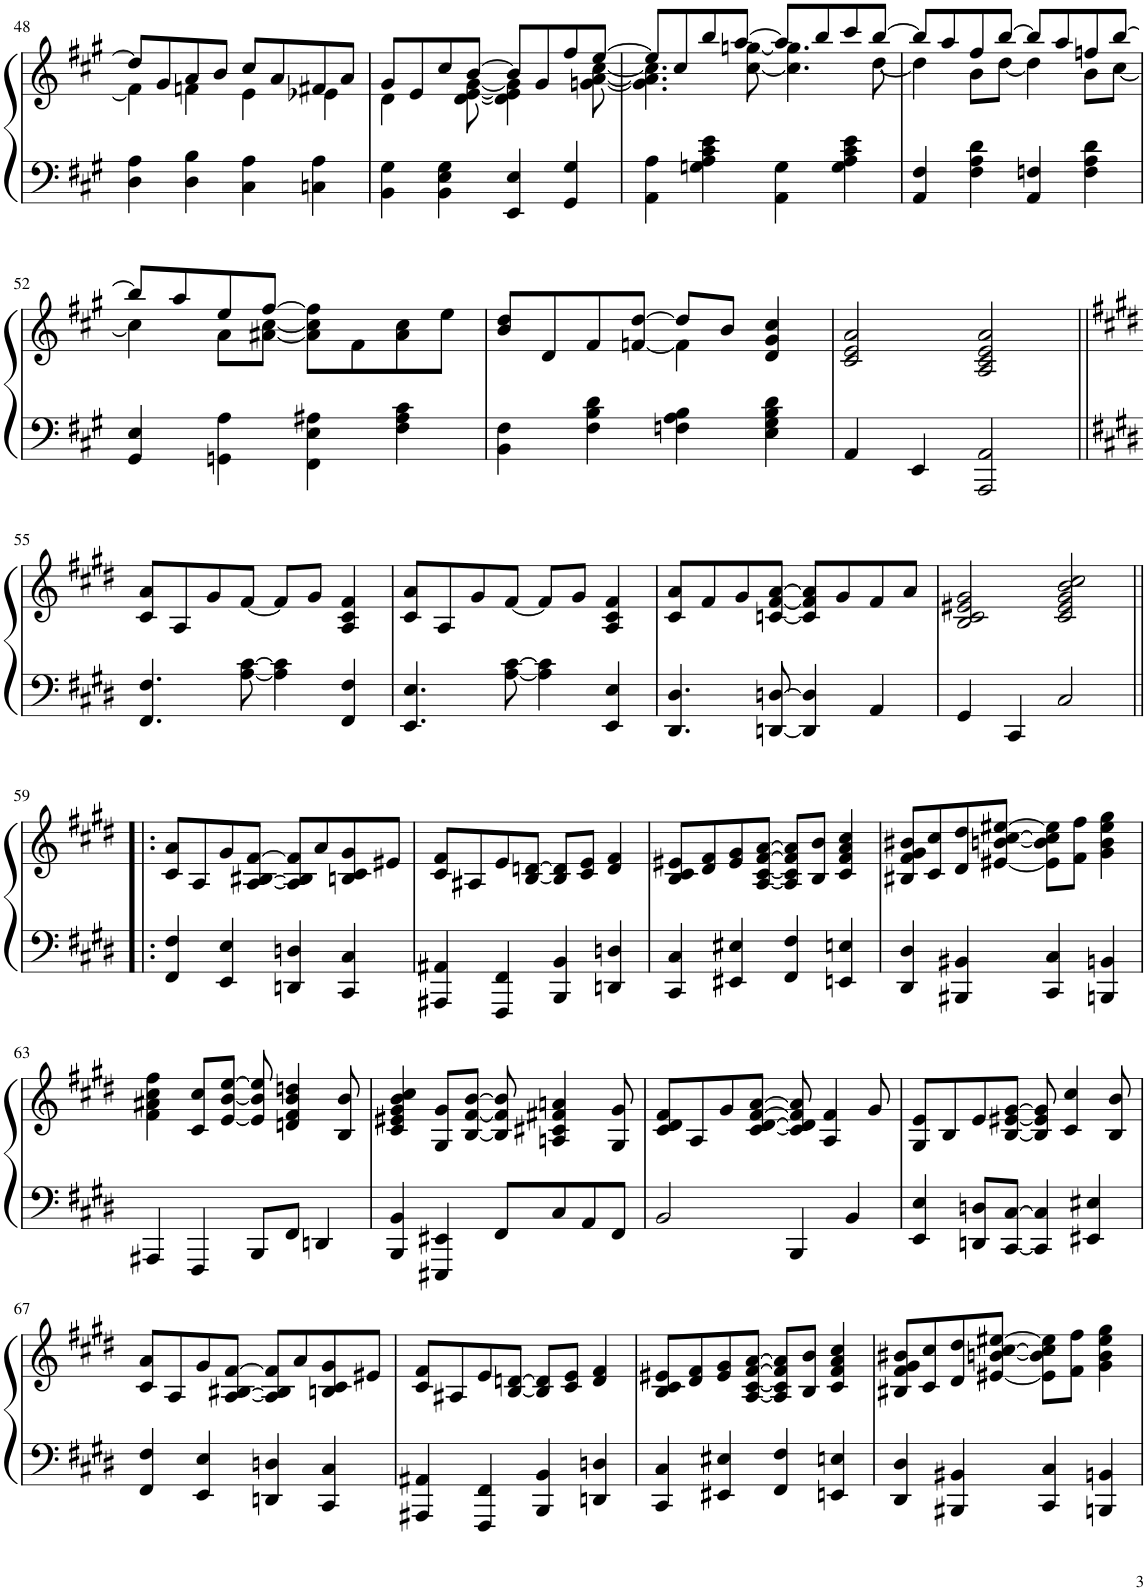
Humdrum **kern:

**kern	**kern
*part1	*part1
*staff2	*staff1
*I"Piano	*
*I'Pno.	*
!!LO:PB:g=z
*clefF4	*clefG2
*k[f#c#g#]	*k[f#c#g#]
*A:	*A:
*M4/4	*M4/4
*met(c)	*met(c)
=48	=48
*	*^
4D\ 4A\	8dd/L]	4f#\]
.	8g#/	.
4D\ 4B\	8a/	4fn\
.	8b/J	.
4C#\ 4A\	8cc#/L	4e\
.	8a/	.
4Cn\ 4A\	8f#X/	4e-X\
.	8a/J	.
=49	=49	=49
4BB\ 4G#\	8g#/L	4d\
.	8e/	.
4BB\ 4E\ 4G#\	8cc#/	8ryy
.	[8b/J	[8d\ [8e\ [8g#\
4EE/ 4E/	8b/L]	4d\] 4e\] 4g#\]
.	8g#/	.
4GG#/ 4G#/	8ff#/	8ryy
.	[8ee/J	[8gn\ [8a\ [8cc#\
=50	=50	=50
4AA\ 4A\	8ee/L]	4.g\] 4.a\] 4.cc#\]
.	8cc#/	.
4Gn\ 4A\ 4c#\ 4e\	8bb/	.
.	[8aa/J	[8cc#\ [8ggn\
4AA\ 4G\	8aa/L]	4.cc#\] 4.gg\]
.	8bb/	.
4G\ 4A\ 4c#\ 4e\	8ccc#/	.
.	[8bb/J	[8dd\
=51	=51	=51
4AA/ 4F#/	8bb/L]	4dd\]
.	8aa/	.
4F#\ 4A\ 4d\	8ff#/	8b\L
.	[8bb/J	[8dd\J
4AA/ 4Fn/	8bb/L]	4dd\]
.	8aa/	.
4F\ 4A\ 4d\	8ffn/	8b\L
.	[8bb/J	[8cc#\J
!!LO:LB:g=z	!!
=52	=52	=52
4GG#/ 4E/	8bb/L]	4cc#\]
.	8aa/	.
4GGn\ 4A\	8ee/	8a\L
.	[8ff#/J	[8a#X\ [8cc#\J
4FF#\ 4E\ 4A#X\	8a#\] 8cc#\] 8ff#\]L	2ryy
.	8f#\	.
4F#\ 4A#\ 4c#\	8a#\ 8cc#\	.
.	8ee\J	.
=53	=53	=53
4BB\ 4F#\	8b/ 8dd/L	2ryy
.	8d/	.
4F#\ 4B\ 4d\	8f#/	.
.	[8fn/ [8dd/J	.
4Fn\ 4A\ 4B\	8dd/L]	4f\]
.	8b/J	.
4E\ 4G#\ 4B\ 4d\	4d/ 4g#/ 4cc#/	4ryy
*	*v	*v
=54	=54
4AA/	2c#/ 2e/ 2a/
4EE/	.
2AAA/ 2AA/	2A/ 2c#/ 2e/ 2a/
!!LO:LB:g=z
=55||	=55||
*k[f#c#g#d#]	*k[f#c#g#d#]
*c#:	*c#:
4.FF#/ 4.F#/	8c#/ 8a/L
.	8A/
.	8g#/
[8A\ [8c#\	[8f#/J
4A\] 4c#\]	8f#/L]
.	8g#/J
4FF#/ 4F#/	4A/ 4c#/ 4f#/
=56	=56
4.EE/ 4.E/	8c#/ 8a/L
.	8A/
.	8g#/
[8A\ [8c#\	[8f#/J
4A\] 4c#\]	8f#/L]
.	8g#/J
4EE/ 4E/	4A/ 4c#/ 4f#/
=57	=57
4.DD#/ 4.D#/	8c#/ 8a/L
.	8f#/
.	8g#/
[8DDn/ [8Dn/	[8cn/ [8f#/ [8a/J
4DD/] 4D/]	8c/] 8f#/] 8a/]L
.	8g#/
4AA/	8f#/
.	8a/J
=58	=58
4GG#/	2B/ 2c#/ 2e#X/ 2g#/
4CC#/	.
2C#/	2c#/ 2e#/ 2g#/ 2b/ 2cc#/
!!LO:LB:g=z
=59!|:	=59!|:
4FF#/ 4F#/	8c#/ 8a/L
.	8A/
4EE/ 4E/	8g#/
.	[8A/ [8B#X/ [8f#/J
4DDn/ 4Dn/	8A/] 8B#/] 8f#/]L
.	8a/
4CC#/ 4C#/	8Bn/ 8c#/ 8g#/
.	8e#X/J
=60	=60
4AAA#X/ 4AA#X/	8c#/ 8f#/L
.	8A#X/
4FFF#/ 4FF#/	8e/
.	[8B/ [8dn/J
4BBB/ 4BB/	8B/] 8d/]L
.	8c#/ 8e/J
4DDn/ 4Dn/	4d/ 4f#/
=61	=61
4CC#/ 4C#/	8B/ 8c#/ 8e#X/L
.	8d#/ 8f#/
4EE#X/ 4E#X/	8e#/ 8g#/
.	[8A/ [8c#/ [8f#/ [8a/J
4FF#/ 4F#/	8A/] 8c#/] 8f#/] 8a/]L
.	8B/ 8b/J
4EEn/ 4En/	4c#/ 4f#/ 4a/ 4cc#/
=62	=62
4DD#/ 4D#/	8B#X/ 8f#/ 8g#/ 8b#X/L
.	8c#/ 8cc#/
4BBB#X/ 4BB#X/	8d#/ 8dd#/
.	[8e#X/ [8bn/ [8cc#/ [8ee#X/J
4CC#/ 4C#/	8e#\] 8b\] 8cc#\] 8ee#\]L
.	8f#\ 8ff#\J
4BBBn/ 4BBn/	4g#\ 4b\ 4ee#\ 4gg#\
!!LO:LB:g=z
=63	=63
4AAA#X/	4f#\ 4a#X\ 4cc#\ 4ff#\
4FFF#/	8c#/ 8cc#/L
.	[8e/ [8b/ [8ee/J
8BBB/L	8e/] 8b/] 8ee/]
8FF#/J	4dn/ 4f#/ 4b/ 4ddn/
4DDn/	.
.	8B/ 8b/
=64	=64
4BBB/ 4BB/	4c#/ 4e#X/ 4g#/ 4b/ 4cc#/
4EEE#X/ 4EE#X/	8G#/ 8g#/L
.	[8B/ [8f#/ [8b/J
8FF#/L	8B/] 8f#/] 8b/]
8C#/	4An/ 4c#X/ 4f#X/ 4an/
8AA/	.
8FF#/J	8G#/ 8g#/
=65	=65
2BB/	8c#/ 8d#/ 8f#/L
.	8A/
.	8g#/
.	[8c#/ [8d#/ [8f#/ [8a/J
4BBB/	8c#/] 8d#/] 8f#/] 8a/]
.	4A/ 4f#/
4BB/	.
.	8g#/
=66	=66
4EE/ 4E/	8G#/ 8e/L
.	8B/
8DDn/ 8Dn/L	8e/
[8CC#/ [8C#/J	[8B/ [8e#X/ [8g#/J
4CC#/] 4C#/]	8B/] 8e#/] 8g#/]
.	4c#/ 4cc#/
4EE#X/ 4E#X/	.
.	8B/ 8b/
!!LO:LB:g=z
=67	=67
4FF#/ 4F#/	8c#/ 8a/L
.	8A/
4EE/ 4E/	8g#/
.	[8A/ [8B#X/ [8f#/J
4DDn/ 4Dn/	8A/] 8B#/] 8f#/]L
.	8a/
4CC#/ 4C#/	8Bn/ 8c#/ 8g#/
.	8e#X/J
=68	=68
4AAA#X/ 4AA#X/	8c#/ 8f#/L
.	8A#X/
4FFF#/ 4FF#/	8e/
.	[8B/ [8dn/J
4BBB/ 4BB/	8B/] 8d/]L
.	8c#/ 8e/J
4DDn/ 4Dn/	4d/ 4f#/
=69	=69
4CC#/ 4C#/	8B/ 8c#/ 8e#X/L
.	8d#/ 8f#/
4EE#X/ 4E#X/	8e#/ 8g#/
.	[8A/ [8c#/ [8f#/ [8a/J
4FF#/ 4F#/	8A/] 8c#/] 8f#/] 8a/]L
.	8B/ 8b/J
4EEn/ 4En/	4c#/ 4f#/ 4a/ 4cc#/
=70	=70
4DD#/ 4D#/	8B#X/ 8f#/ 8g#/ 8b#X/L
.	8c#/ 8cc#/
4BBB#X/ 4BB#X/	8d#/ 8dd#/
.	[8e#X/ [8bn/ [8cc#/ [8ee#X/J
4CC#/ 4C#/	8e#\] 8b\] 8cc#\] 8ee#\]L
.	8f#\ 8ff#\J
4BBBn/ 4BBn/	4g#\ 4b\ 4ee#\ 4gg#\
=	=
*-	*-
